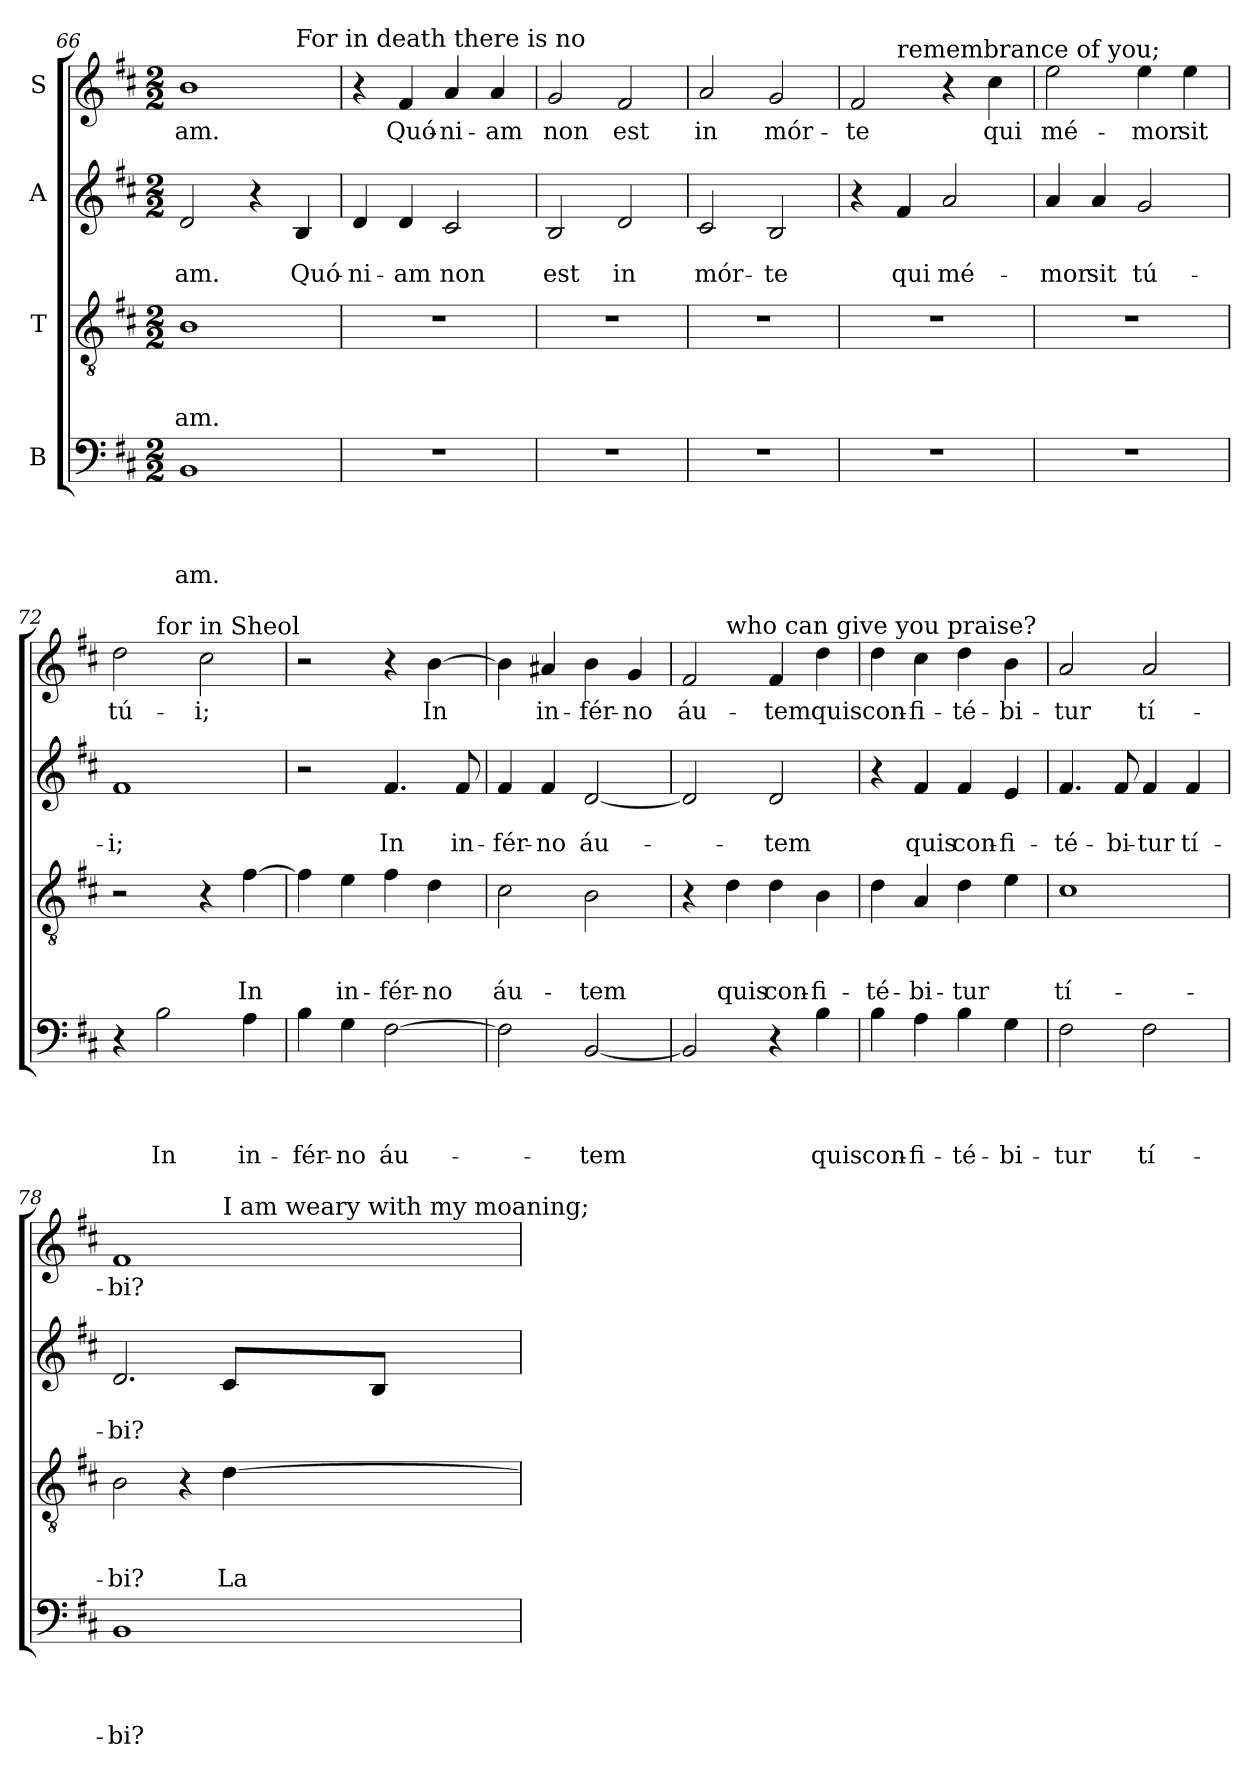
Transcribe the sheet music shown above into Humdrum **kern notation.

**kern	**text	**text	**text	**text	**kern	**text	**text	**text	**kern	**text	**text	**kern	**text
*part4	*part4	*part4	*part4	*part4	*part3	*part3	*part3	*part3	*part2	*part2	*part2	*part1	*part1
*staff4	*staff4	*staff4	*staff4	*staff4	*staff3	*staff3	*staff3	*staff3	*staff2	*staff2	*staff2	*staff1	*staff1
*I"B	*	*	*	*	*I"T	*	*	*	*I"A	*	*	*I"S	*
*clefF4	*	*	*	*	*clefGv2	*	*	*	*clefG2	*	*	*clefG2	*
*k[f#c#]	*	*	*	*	*k[f#c#]	*	*	*	*k[f#c#]	*	*	*k[f#c#]	*
*D:	*	*	*	*	*D:	*	*	*	*D:	*	*	*D:	*
*M2/2	*	*	*	*	*M2/2	*	*	*	*M2/2	*	*	*M2/2	*
=66	=66	=66	=66	=66	=66	=66	=66	=66	=66	=66	=66	=66	=66
!	!	!	!	!LO:LY:b	!	!	!	!LO:LY:b	!	!	!LO:LY:b	!	!LO:LY:b
*	*	*	*	*	*	*	*	*	*	*	*	*^	*
1BB	.	.	.	-am.	1B	.	.	-am.	2d/	.	-am.	1b	2.ryy	-am.
.	.	.	.	.	.	.	.	.	4r	.	.	.	.	.
!	!	!	!	!	!	!	!	!	!	!	!	!	!LO:TX:a:t=For in death there is no	!
!	!	!	!	!	!	!	!	!	!	!	!LO:LY:b	!	!	!
.	.	.	.	.	.	.	.	.	4B/	.	Quó-	.	4ryy	.
=67	=67	=67	=67	=67	=67	=67	=67	=67	=67	=67	=67	=67	=67	=67
!	!	!	!	!	!	!	!	!	!	!	!LO:LY:b	!	!	!
*	*	*	*	*	*	*	*	*	*	*	*	*v	*v	*
1r	.	.	.	.	1r	.	.	.	4d/	.	-ni-	4r	.
!	!	!	!	!	!	!	!	!	!	!	!LO:LY:b	!	!LO:LY:b
.	.	.	.	.	.	.	.	.	4d/	.	-am	4f#/	Quó-
!	!	!	!	!	!	!	!	!	!	!	!LO:LY:b	!	!LO:LY:b
.	.	.	.	.	.	.	.	.	2c#/	.	non	4a/	-ni-
!	!	!	!	!	!	!	!	!	!	!	!	!	!LO:LY:b
.	.	.	.	.	.	.	.	.	.	.	.	4a/	-am
!!LO:LB:g=z
=68	=68	=68	=68	=68	=68	=68	=68	=68	=68	=68	=68	=68	=68
!	!	!	!	!	!	!	!	!	!	!	!LO:LY:b	!	!LO:LY:b
1r	.	.	.	.	1r	.	.	.	2B/	.	est	2g/	non
!	!	!	!	!	!	!	!	!	!	!	!LO:LY:b	!	!LO:LY:b
.	.	.	.	.	.	.	.	.	2d/	.	in	2f#/	est
=69	=69	=69	=69	=69	=69	=69	=69	=69	=69	=69	=69	=69	=69
!	!	!	!	!	!	!	!	!	!	!	!LO:LY:b	!	!LO:LY:b
1r	.	.	.	.	1r	.	.	.	2c#/	.	mór-	2a/	in
!	!	!	!	!	!	!	!	!	!	!	!LO:LY:b	!	!LO:LY:b
.	.	.	.	.	.	.	.	.	2B/	.	-te	2g/	mór-
=70	=70	=70	=70	=70	=70	=70	=70	=70	=70	=70	=70	=70	=70
!	!	!	!	!	!	!	!	!	!	!	!	!	!LO:LY:b
*	*	*	*	*	*	*	*	*	*	*	*	*^	*
1r	.	.	.	.	1r	.	.	.	4r	.	.	2f#/	4ryy	-te
!	!	!	!	!	!	!	!	!	!	!	!	!	!LO:TX:a:t=remembrance of you;	!
!	!	!	!	!	!	!	!	!	!	!	!LO:LY:b	!	!	!
.	.	.	.	.	.	.	.	.	4f#/	.	qui	.	2.ryy	.
!	!	!	!	!	!	!	!	!	!	!	!LO:LY:b	!	!	!
.	.	.	.	.	.	.	.	.	2a/	.	mé-	4r	.	.
!	!	!	!	!	!	!	!	!	!	!	!	!	!	!LO:LY:b
.	.	.	.	.	.	.	.	.	.	.	.	4cc#\	.	qui
=71	=71	=71	=71	=71	=71	=71	=71	=71	=71	=71	=71	=71	=71	=71
!	!	!	!	!	!	!	!	!	!	!	!LO:LY:b	!	!	!LO:LY:b
*	*	*	*	*	*	*	*	*	*	*	*	*v	*v	*
1r	.	.	.	.	1r	.	.	.	4a/	.	-mor	2ee\	mé-
!	!	!	!	!	!	!	!	!	!	!	!LO:LY:b	!	!
.	.	.	.	.	.	.	.	.	4a/	.	sit	.	.
!	!	!	!	!	!	!	!	!	!	!	!LO:LY:b	!	!LO:LY:b
.	.	.	.	.	.	.	.	.	2g/	.	tú-	4ee\	-mor
!	!	!	!	!	!	!	!	!	!	!	!	!	!LO:LY:b
.	.	.	.	.	.	.	.	.	.	.	.	4ee\	sit
=72	=72	=72	=72	=72	=72	=72	=72	=72	=72	=72	=72	=72	=72
!	!	!	!	!	!	!	!	!	!	!	!LO:LY:b	!	!LO:LY:b
*	*	*	*	*	*	*	*	*	*	*	*	*^	*
4r	.	.	.	.	2r	.	.	.	1f#	.	-i;	2dd\	4ryy	tú-
!	!	!	!	!	!	!	!	!	!	!	!	!	!LO:TX:a:t=for in Sheol	!
!	!	!	!	!LO:LY:b	!	!	!	!	!	!	!	!	!	!
2B\	.	.	.	In	.	.	.	.	.	.	.	.	2.ryy	.
!	!	!	!	!	!	!	!	!	!	!	!	!	!	!LO:LY:b
.	.	.	.	.	4r	.	.	.	.	.	.	2cc#\	.	-i;
!	!	!	!	!LO:LY:b	!	!	!	!LO:LY:b	!	!	!	!	!	!
4A\	.	.	.	in-	[4f#\	.	.	In	.	.	.	.	.	.
=73	=73	=73	=73	=73	=73	=73	=73	=73	=73	=73	=73	=73	=73	=73
!	!	!	!	!LO:LY:b	!	!	!	!	!	!	!	!	!	!
*	*	*	*	*	*	*	*	*	*	*	*	*v	*v	*
4B\	.	.	.	-fér-	4f#\]	.	.	.	2r	.	.	2r	.
!	!	!	!	!LO:LY:b	!	!	!	!LO:LY:b	!	!	!	!	!
4G\	.	.	.	-no	4e\	.	.	in-	.	.	.	.	.
!	!	!	!	!LO:LY:b	!	!	!	!LO:LY:b	!	!	!LO:LY:b	!	!
[2F#\	.	.	.	áu-	4f#\	.	.	-fér-	4.f#/	.	In	4r	.
!	!	!	!	!	!	!	!	!LO:LY:b	!	!	!	!	!LO:LY:b
.	.	.	.	.	4d\	.	.	-no	.	.	.	[4b\	In
!	!	!	!	!	!	!	!	!	!	!	!LO:LY:b	!	!
.	.	.	.	.	.	.	.	.	8f#/	.	in-	.	.
!!LO:PB:g=z
=74	=74	=74	=74	=74	=74	=74	=74	=74	=74	=74	=74	=74	=74
!	!	!	!	!	!	!	!	!LO:LY:b	!	!	!LO:LY:b	!	!
2F#\]	.	.	.	.	2c#\	.	.	áu-	4f#/	.	-fér-	4b\]	.
!	!	!	!	!	!	!	!	!	!	!	!LO:LY:b	!	!LO:LY:b
.	.	.	.	.	.	.	.	.	4f#/	.	-no	4a#i/	in-
!	!	!	!	!LO:LY:b	!	!	!	!LO:LY:b	!	!	!LO:LY:b	!	!LO:LY:b
[2BB/	.	.	.	-tem	2B\	.	.	-tem	[2d/	.	áu-	4b\	-fér-
!	!	!	!	!	!	!	!	!	!	!	!	!	!LO:LY:b
.	.	.	.	.	.	.	.	.	.	.	.	4g/	-no
=75	=75	=75	=75	=75	=75	=75	=75	=75	=75	=75	=75	=75	=75
!	!	!	!	!	!	!	!	!	!	!	!	!	!LO:LY:b
*	*	*	*	*	*	*	*	*	*	*	*	*^	*
2BB/]	.	.	.	.	4r	.	.	.	2d/]	.	.	2f#/	4ryy	áu-
!	!	!	!	!	!	!	!	!	!	!	!	!	!LO:TX:a:t=who can give you praise?	!
!	!	!	!	!	!	!	!	!LO:LY:b	!	!	!	!	!	!
.	.	.	.	.	4d\	.	.	quis	.	.	.	.	2.ryy	.
!	!	!	!	!	!	!	!	!LO:LY:b	!	!	!LO:LY:b	!	!	!LO:LY:b
4r	.	.	.	.	4d\	.	.	con-	2d/	.	-tem	4f#/	.	-tem
!	!	!	!	!LO:LY:b	!	!	!	!LO:LY:b	!	!	!	!	!	!LO:LY:b
4B\	.	.	.	quis	4B\	.	.	-fi-	.	.	.	4dd\	.	quis
=76	=76	=76	=76	=76	=76	=76	=76	=76	=76	=76	=76	=76	=76	=76
!	!	!	!	!LO:LY:b	!	!	!	!LO:LY:b	!	!	!	!	!	!LO:LY:b
*	*	*	*	*	*	*	*	*	*	*	*	*v	*v	*
4B\	.	.	.	con-	4d\	.	.	-té-	4r	.	.	4dd\	con-
!	!	!	!	!LO:LY:b	!	!	!	!LO:LY:b	!	!	!LO:LY:b	!	!LO:LY:b
4A\	.	.	.	-fi-	4A/	.	.	-bi-	4f#/	.	quis	4cc#\	-fi-
!	!	!	!	!LO:LY:b	!	!	!	!LO:LY:b	!	!	!LO:LY:b	!	!LO:LY:b
4B\	.	.	.	-té-	4d\	.	.	-tur	4f#/	.	con-	4dd\	-té-
!	!	!	!	!LO:LY:b	!	!	!	!	!	!	!LO:LY:b	!	!LO:LY:b
4G\	.	.	.	-bi-	4e\	.	.	.	4e/	.	-fi-	4b\	-bi-
=77	=77	=77	=77	=77	=77	=77	=77	=77	=77	=77	=77	=77	=77
!	!	!	!	!LO:LY:b	!	!	!	!LO:LY:b	!	!	!LO:LY:b	!	!LO:LY:b
2F#\	.	.	.	-tur	1c#	.	.	tí-	4.f#/	.	-té-	2a/	-tur
!	!	!	!	!	!	!	!	!	!	!	!LO:LY:b	!	!
.	.	.	.	.	.	.	.	.	8f#/	.	-bi-	.	.
!	!	!	!	!LO:LY:b	!	!	!	!	!	!	!LO:LY:b	!	!LO:LY:b
2F#\	.	.	.	tí-	.	.	.	.	4f#/	.	-tur	2a/	tí-
!	!	!	!	!	!	!	!	!	!	!	!LO:LY:b	!	!
.	.	.	.	.	.	.	.	.	4f#/	.	tí-	.	.
=78	=78	=78	=78	=78	=78	=78	=78	=78	=78	=78	=78	=78	=78
!	!	!	!	!LO:LY:b	!	!	!	!LO:LY:b	!	!	!LO:LY:b	!	!LO:LY:b
*	*	*	*	*	*	*	*	*	*	*	*	*^	*
1BB	.	.	.	-bi?	2B\	.	.	-bi?	2.d/	.	-bi?	1f#	2.ryy	-bi?
.	.	.	.	.	4r	.	.	.	.	.	.	.	.	.
!	!	!	!	!	!	!	!	!	!	!	!	!	!LO:TX:a:t=I am weary with my moaning;	!
!	!	!	!	!	!	!	!	!LO:LY:b	!	!	!	!	!	!
.	.	.	.	.	[4d\	.	.	La-	8c#/L	.	.	.	4ryy	.
.	.	.	.	.	.	.	.	.	8B/J	.	.	.	.	.
*	*	*	*	*	*	*	*	*	*	*	*	*v	*v	*
=	=	=	=	=	=	=	=	=	=	=	=	=	=
*-	*-	*-	*-	*-	*-	*-	*-	*-	*-	*-	*-	*-	*-
